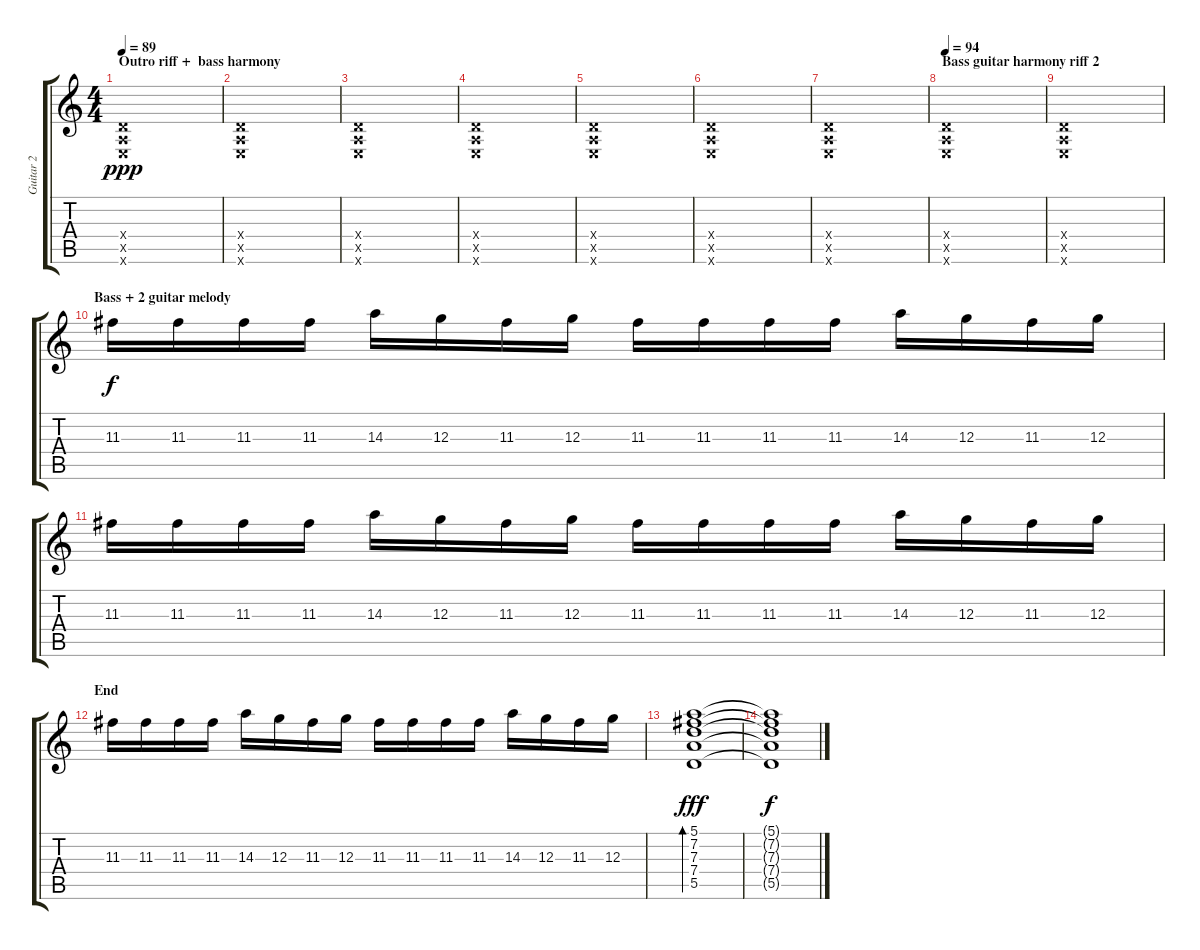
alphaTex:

\track ("Guitar 2" "Guitar 2") {instrument electricguitarjazz}
\staff {score tabs}
\tuning (E4 B3 G3 D3 A2 E2) {hide}
\ts (4 4)
\section ("" "Outro riff +  bass harmony")
\tempo 89
\clef g2
\ks c
(0.4{x} 0.5{x} 0.6{x}).1{dy ppp volume 0} |
(0.4{x} 0.5{x} 0.6{x}).1{volume 0} |
(0.4{x} 0.5{x} 0.6{x}).1{volume 0} |
(0.4{x} 0.5{x} 0.6{x}).1{volume 0} |
(0.4{x} 0.5{x} 0.6{x}).1{volume 0} |
(0.4{x} 0.5{x} 0.6{x}).1{volume 0} |
(0.4{x} 0.5{x} 0.6{x}).1{volume 0} |
\section ("" "Bass guitar harmony riff 2")
\tempo 94
(0.4{x} 0.5{x} 0.6{x}).1{volume 0} |
(0.4{x} 0.5{x} 0.6{x}).1{volume 0} |
\section ("" "Bass + 2 guitar melody")
11.3.16{dy f volume 9 instrument electricguitarjazz} 11.3.16 11.3.16 11.3.16 14.3.16 12.3.16 11.3.16 12.3.16 11.3.16 11.3.16 11.3.16 11.3.16 14.3.16 12.3.16 11.3.16 12.3.16 |
11.3.16{volume 11} 11.3.16 11.3.16 11.3.16 14.3.16 12.3.16 11.3.16 12.3.16 11.3.16 11.3.16 11.3.16 11.3.16 14.3.16 12.3.16 11.3.16 12.3.16 |
\section ("" "End")
11.3.16 11.3.16 11.3.16 11.3.16 14.3.16 12.3.16 11.3.16 12.3.16 11.3.16 11.3.16 11.3.16 11.3.16 14.3.16 12.3.16 11.3.16 12.3.16 |
(5.1 7.2 7.3 7.4 5.5).1{bd 60 dy fff} |
(5.1{t} 7.2{t} 7.3{t} 7.4{t} 5.5{t}).1{dy f}
